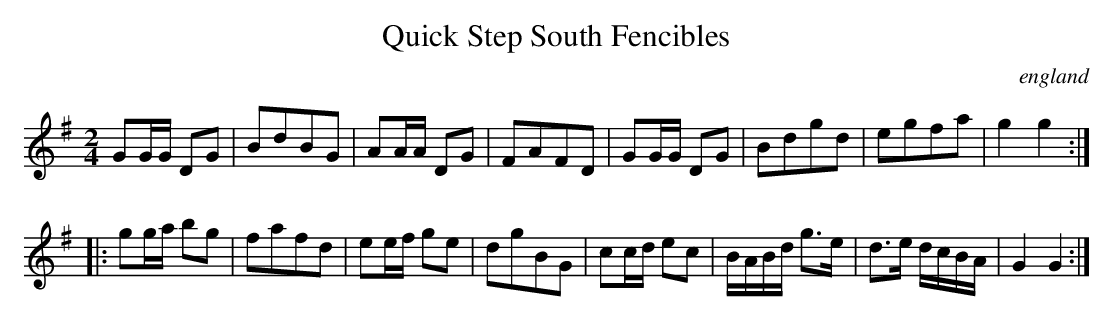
X:1
T:Quick Step South Fencibles
O:england
M:2/4
L:1/8
K:G
GG/G/ DG| BdBG| AA/A/ DG| FAFD|\
GG/G/ DG| Bdgd| egfa| g2g2::
gg/a/ bg| fafd| ee/f/ ge| dgBG|\
cc/d/ ec| B/A/B/d/ g>e| d>e d/c/B/A/| G2 G2:|
